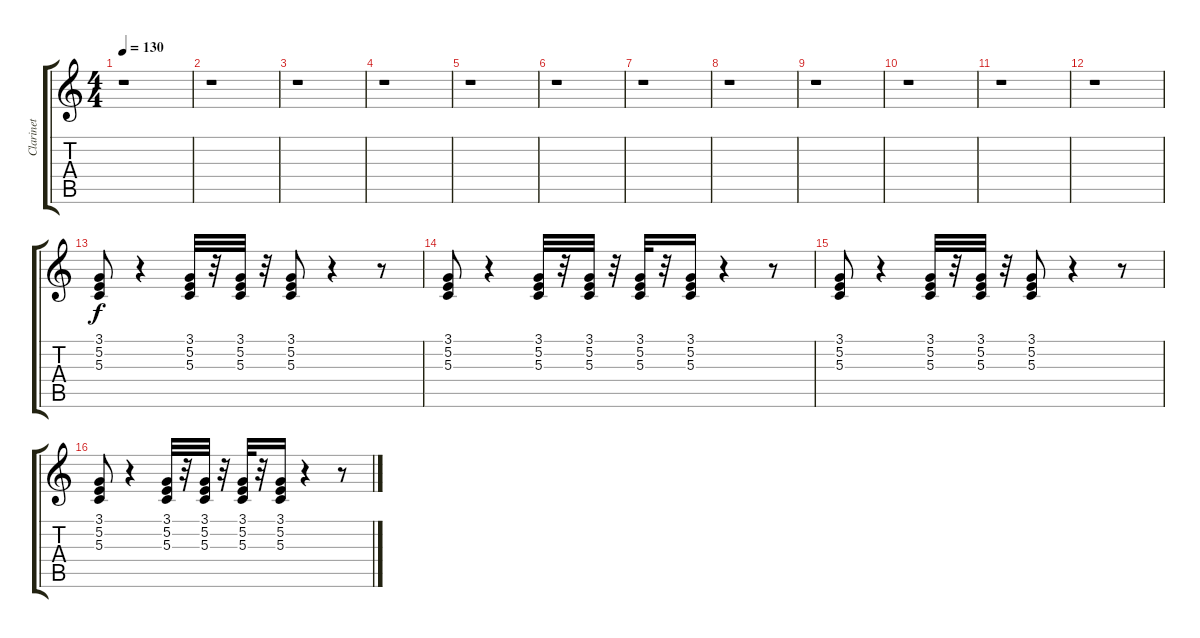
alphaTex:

\track ("Clarinet" "Clarinet") {instrument clarinet}
\staff {score tabs}
\tuning (E4 B3 G3 D3 A2 E2) {hide}
\ts (4 4)
\tempo 130
\clef g2
\ks c
r.1{dy f instrument clarinet} |
r.1 |
r.1 |
r.1 |
r.1 |
r.1 |
r.1 |
r.1 |
r.1 |
r.1 |
r.1 |
r.1 |
(3.1 5.2 5.3).8 r.4 (3.1 5.2 5.3).32 r.32 (3.1 5.2 5.3).32 r.32 (3.1 5.2 5.3).8 r.4 r.8 |
(3.1 5.2 5.3).8 r.4 (3.1 5.2 5.3).32 r.32 (3.1 5.2 5.3).32 r.32 (3.1 5.2 5.3).32 r.32 (3.1 5.2 5.3).16 r.4 r.8 |
(3.1 5.2 5.3).8 r.4 (3.1 5.2 5.3).32 r.32 (3.1 5.2 5.3).32 r.32 (3.1 5.2 5.3).8 r.4 r.8 |
(3.1 5.2 5.3).8 r.4 (3.1 5.2 5.3).32 r.32 (3.1 5.2 5.3).32 r.32 (3.1 5.2 5.3).32 r.32 (3.1 5.2 5.3).16 r.4 r.8
